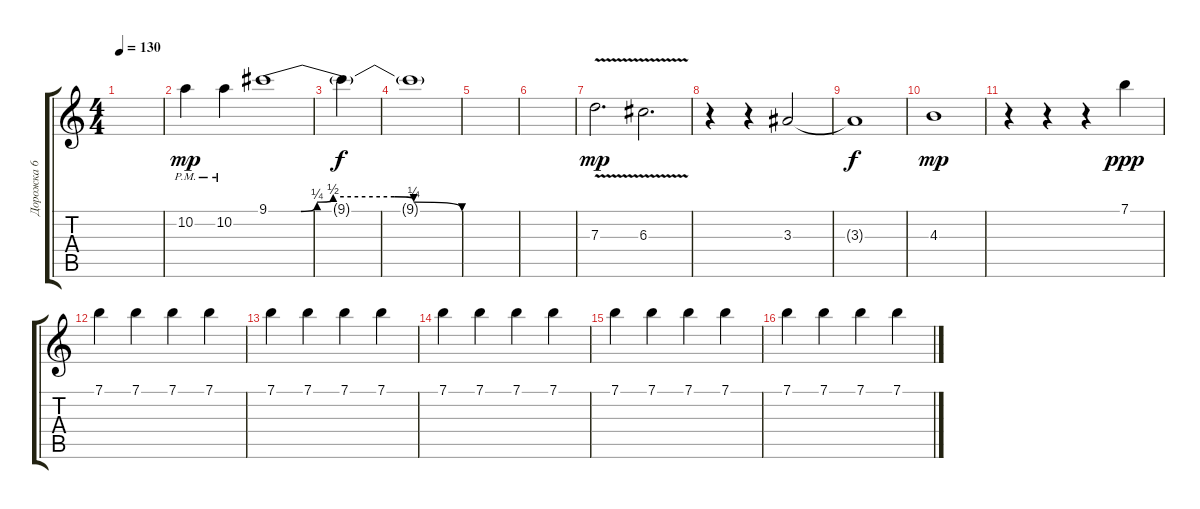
\track ("Дорожка 6" "Дорожка 6") {instrument overdrivenguitar}
\staff {score tabs}
\tuning (E4 B3 G3 D3 A2 E2) {hide}
\ts (4 4)
\tempo 130
\clef g2
\ks c
|
10.2{pm}.4{dy mp} 10.2{pm}.4 9.1{be (custom 0 0 10 0 15 1 20 2 30 2 39 2 45 1 60 0)}.1{volume 16} |
9.1{t}.4{dy f} |
9.1{t}.1{volume 16} |
|
|
7.3{v}.2{d dy mp} 6.3{v}.2{d} |
r.4 r.4 3.3.2 |
3.3{t}.1{dy f} |
4.3.1{dy mp} |
r.4 r.4 r.4 7.1.4{dy ppp} |
7.1.4 7.1.4 7.1.4 7.1.4 |
7.1.4 7.1.4 7.1.4 7.1.4 |
7.1.4 7.1.4 7.1.4 7.1.4 |
7.1.4 7.1.4 7.1.4 7.1.4 |
7.1.4 7.1.4 7.1.4 7.1.4
